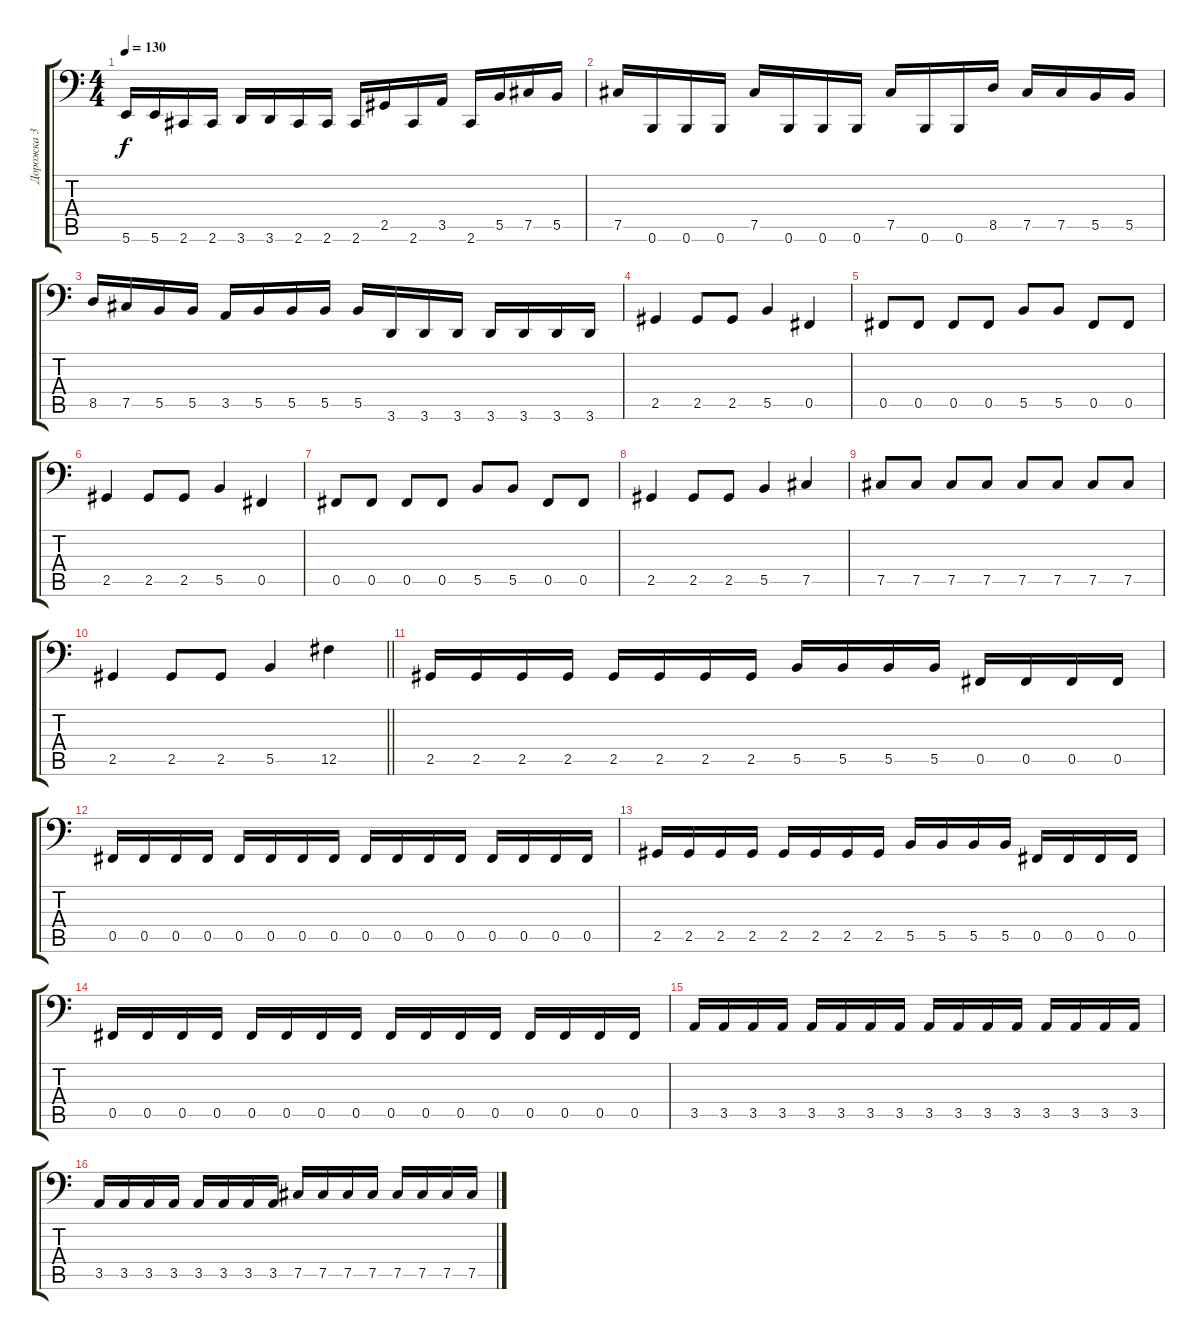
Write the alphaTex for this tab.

\track ("Дорожка 3" "Дорожка 3") {instrument electricbassfinger}
\staff {score tabs}
\tuning (Db3 Ab2 E2 B1 Gb1 B0) {hide}
\ts (4 4)
\tempo 130
\clef f4
\ks c
5.6.16{dy f} 5.6.16 2.6.16 2.6.16 3.6.16 3.6.16 2.6.16 2.6.16 2.6.16 2.5.16 2.6.16 3.5.16 2.6.16 5.5.16 7.5.16 5.5.16 |
7.5.16 0.6.16 0.6.16 0.6.16 7.5.16 0.6.16 0.6.16 0.6.16 7.5.16 0.6.16 0.6.16 8.5.16 7.5.16 7.5.16 5.5.16 5.5.16 |
8.5.16 7.5.16 5.5.16 5.5.16 3.5.16 5.5.16 5.5.16 5.5.16 5.5.16 3.6.16 3.6.16 3.6.16 3.6.16 3.6.16 3.6.16 3.6.16 |
2.5.4 2.5.8 2.5.8 5.5.4 0.5.4 |
0.5.8 0.5.8 0.5.8 0.5.8 5.5.8 5.5.8 0.5.8 0.5.8 |
2.5.4 2.5.8 2.5.8 5.5.4 0.5.4 |
0.5.8 0.5.8 0.5.8 0.5.8 5.5.8 5.5.8 0.5.8 0.5.8 |
2.5.4 2.5.8 2.5.8 5.5.4 7.5.4 |
7.5.8 7.5.8 7.5.8 7.5.8 7.5.8 7.5.8 7.5.8 7.5.8 |
\barLineRight lightlight
2.5.4 2.5.8 2.5.8 5.5.4 12.5.4 |
\section ("" " ")
2.5.16 2.5.16 2.5.16 2.5.16 2.5.16 2.5.16 2.5.16 2.5.16 5.5.16 5.5.16 5.5.16 5.5.16 0.5.16 0.5.16 0.5.16 0.5.16 |
0.5.16 0.5.16 0.5.16 0.5.16 0.5.16 0.5.16 0.5.16 0.5.16 0.5.16 0.5.16 0.5.16 0.5.16 0.5.16 0.5.16 0.5.16 0.5.16 |
2.5.16 2.5.16 2.5.16 2.5.16 2.5.16 2.5.16 2.5.16 2.5.16 5.5.16 5.5.16 5.5.16 5.5.16 0.5.16 0.5.16 0.5.16 0.5.16 |
0.5.16 0.5.16 0.5.16 0.5.16 0.5.16 0.5.16 0.5.16 0.5.16 0.5.16 0.5.16 0.5.16 0.5.16 0.5.16 0.5.16 0.5.16 0.5.16 |
3.5.16 3.5.16 3.5.16 3.5.16 3.5.16 3.5.16 3.5.16 3.5.16 3.5.16 3.5.16 3.5.16 3.5.16 3.5.16 3.5.16 3.5.16 3.5.16 |
3.5.16 3.5.16 3.5.16 3.5.16 3.5.16 3.5.16 3.5.16 3.5.16 7.5.16 7.5.16 7.5.16 7.5.16 7.5.16 7.5.16 7.5.16 7.5.16
